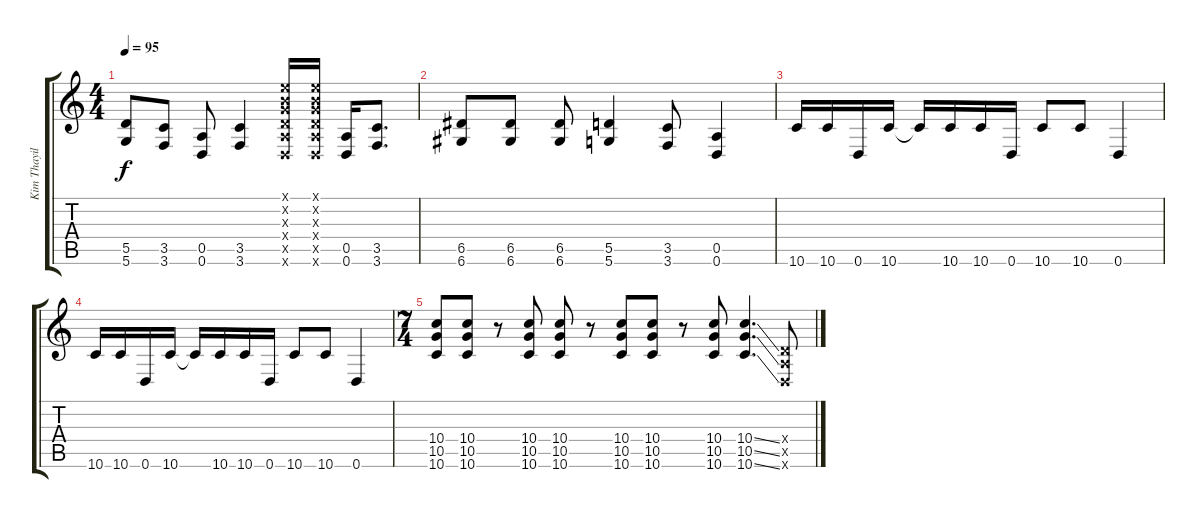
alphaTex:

\track ("Kim Thayil  - Lead Guitar" "Kim Thayil") {instrument distortionguitar}
\staff {score tabs}
\tuning (E4 B3 G3 D3 A2 D2) {hide}
\ts (4 4)
\tempo 95
\clef g2
\ks c
(5.5 5.6).8{dy f} (3.5 3.6).8 (0.5 0.6).8 (3.5 3.6).4 (0.1{x} 0.2{x} 0.3{x} 0.4{x} 0.5{x} 0.6{x}).16 (0.1{x} 0.2{x} 0.3{x} 0.4{x} 0.5{x} 0.6{x}).16 (0.5 0.6).16 (3.5 3.6).8{d} |
(6.5 6.6).8 (6.5 6.6).8 (6.5 6.6).8 (5.5 5.6).4 (3.5 3.6).8 (0.5 0.6).4 |
10.6.16 10.6.16 0.6.16 10.6.16 10.6{t}.16 10.6.16 10.6.16 0.6.16 10.6.8 10.6.8 0.6.4 |
10.6.16 10.6.16 0.6.16 10.6.16 10.6{t}.16 10.6.16 10.6.16 0.6.16 10.6.8 10.6.8 0.6.4 |
\ts (7 4)
(10.4 10.5 10.6).8 (10.4 10.5 10.6).8 r.8 (10.4 10.5 10.6).8 (10.4 10.5 10.6).8 r.8 (10.4 10.5 10.6).8 (10.4 10.5 10.6).8 r.8 (10.4 10.5 10.6).8 (10.4{ss} 10.5{ss} 10.6{ss}).4{d} (0.4{x} 0.5{x} 0.6{x}).8
